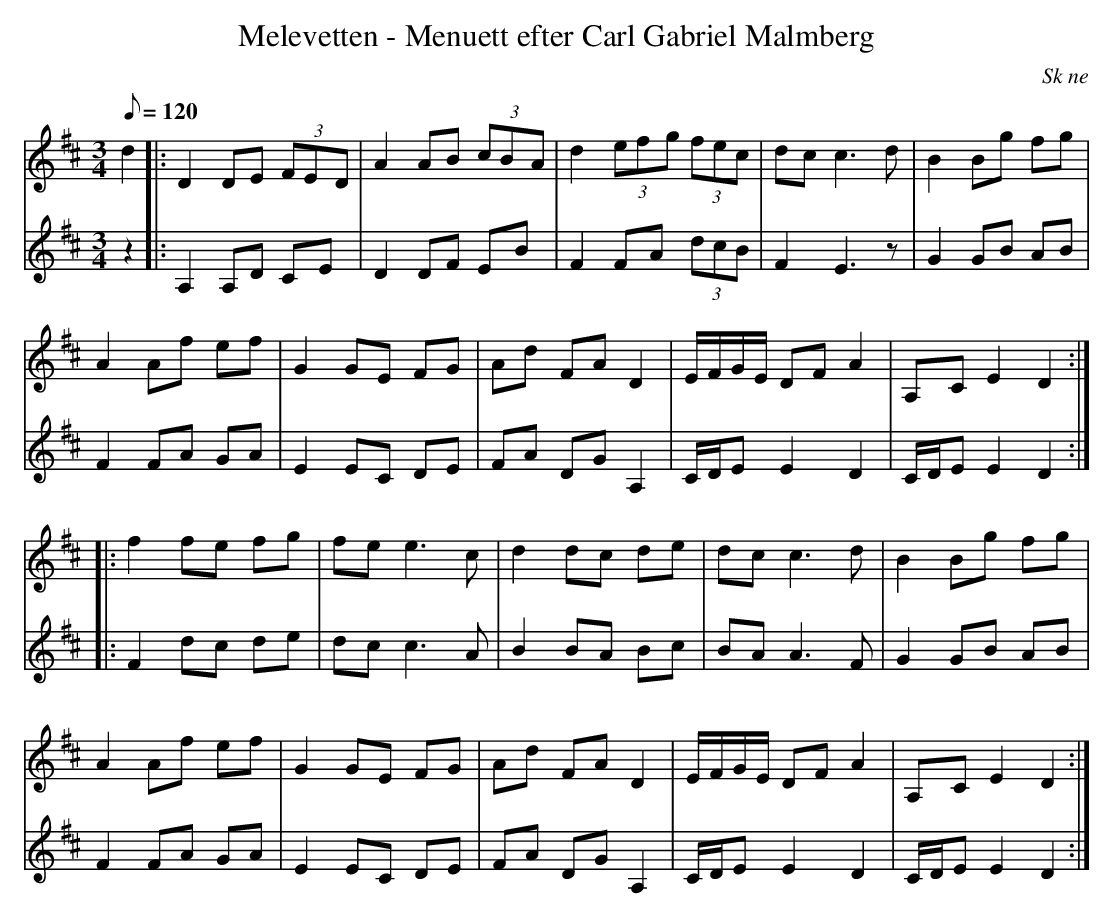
X:1
T:Melevetten - Menuett efter Carl Gabriel Malmberg
M:3/4
L:1/8
O:Sk ne
Q:120
K:D
V:1
d2 |: D2 DE (3FED | A2 AB (3cBA | d2 (3efg (3fec | dc c3 d | B2 Bg fg |
 A2 Af ef | G2 GE FG | Ad FA D2 | E/2F/2G/2E/2 DF A2 | A,C E2 D2 ::
f2 fe fg | fe e3 c | d2 dc de | dc c3 d | B2 Bg fg |
 A2 Af ef | G2 GE FG | Ad FA D2 | E/2F/2G/2E/2 DF A2 | A,C E2 D2 :|
V:2
z2 |: A,2 A,D CE | D2 DF EB | F2 FA (3dcB | F2 E3 z | G2 GB AB |
 F2 FA GA | E2 EC DE | FA DG A,2 | C/2D/2E E2 D2 | C/2D/2E E2 D2 ::
F2 dc de | dc c3 A | B2 BA Bc | BA A3 F |G2 GB AB |
 F2 FA GA | E2 EC DE | FA DG A,2 | C/2D/2E E2 D2 | C/2D/2E E2 D2 :|
